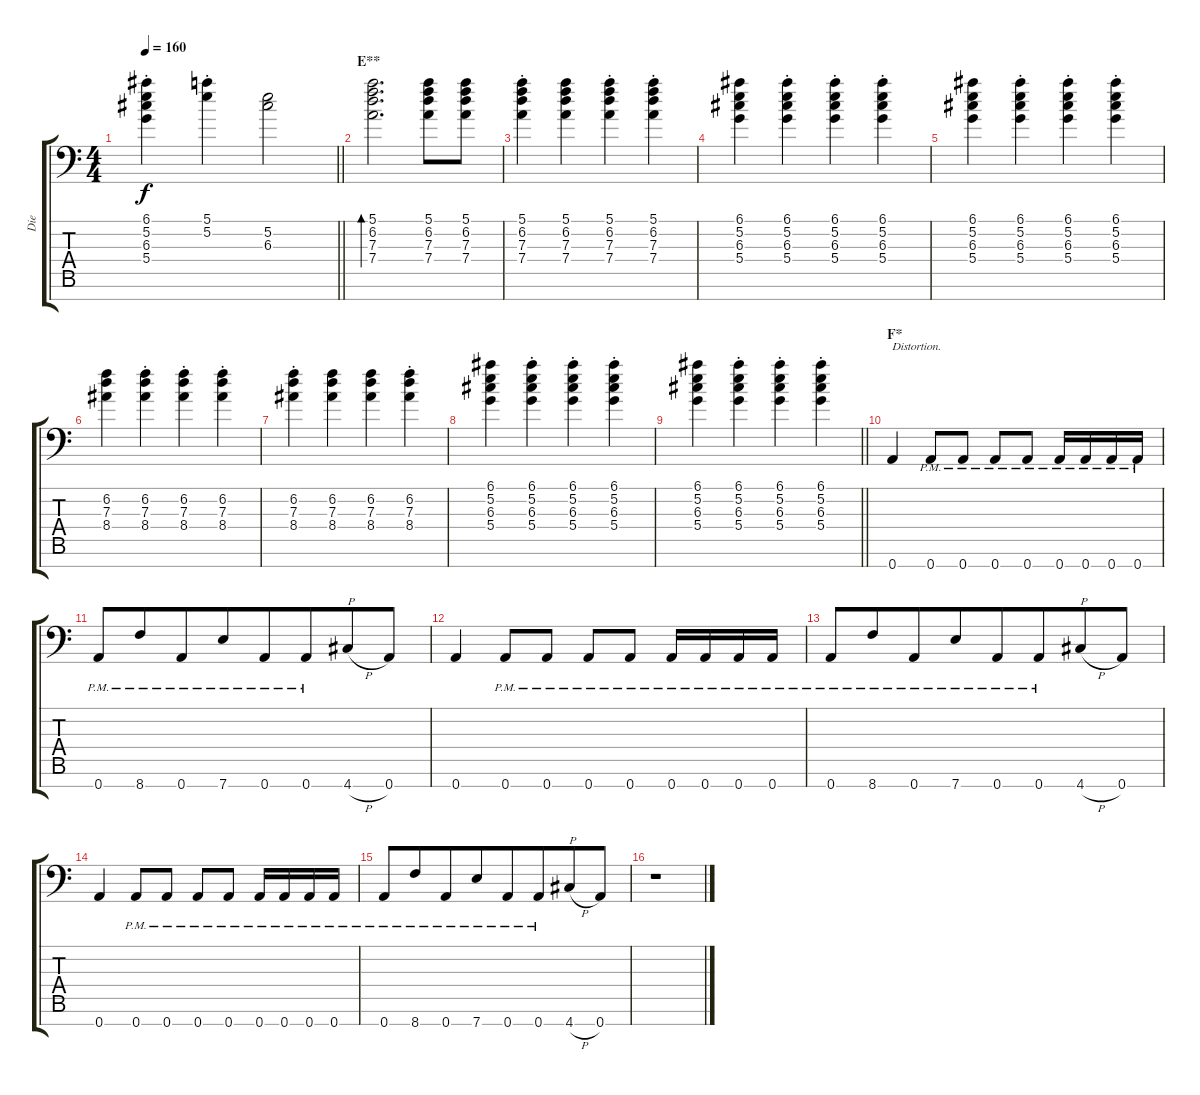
\track ("Die" "Die") {instrument distortionguitar}
\staff {score tabs}
\tuning (E4 B3 G3 D3 A2 D2 A1) {hide}
\ts (4 4)
\tempo 160
\clef f4
\barLineRight lightlight
\ks c
(6.1{st} 5.2{st} 6.3{st} 5.4{st}).4{dy f} (5.1{st} 5.2{st}).4 (5.2 6.3).2 |
\section ("" "E**")
(5.1 6.2 7.3 7.4).2{d bd 240} (5.1 6.2 7.3 7.4).8 (5.1 6.2 7.3 7.4).8 |
(5.1{st} 6.2{st} 7.3{st} 7.4{st}).4 (5.1 6.2 7.3 7.4).4 (5.1{st} 6.2{st} 7.3{st} 7.4{st}).4 (5.1{st} 6.2{st} 7.3{st} 7.4{st}).4 |
(6.1 5.2 6.3 5.4).4 (6.1{st} 5.2{st} 6.3{st} 5.4{st}).4 (6.1{st} 5.2{st} 6.3{st} 5.4{st}).4{beam merge} (6.1{st} 5.2{st} 6.3{st} 5.4{st}).4 |
(6.1 5.2 6.3 5.4).4 (6.1{st} 5.2{st} 6.3{st} 5.4{st}).4 (6.1{st} 5.2{st} 6.3{st} 5.4{st}).4{beam merge} (6.1{st} 5.2{st} 6.3{st} 5.4{st}).4 |
(6.2 7.3 8.4).4 (6.2{st} 7.3{st} 8.4{st}).4 (6.2{st} 7.3{st} 8.4{st}).4 (6.2{st} 7.3{st} 8.4{st}).4 |
(6.2{st} 7.3{st} 8.4{st}).4 (6.2 7.3 8.4).4 (6.2 7.3 8.4).4 (6.2{st} 7.3{st} 8.4{st}).4 |
(6.1 5.2 6.3 5.4).4 (6.1{st} 5.2{st} 6.3{st} 5.4{st}).4 (6.1{st} 5.2{st} 6.3{st} 5.4{st}).4{beam merge} (6.1{st} 5.2{st} 6.3{st} 5.4{st}).4 |
\barLineRight lightlight
(6.1 5.2 6.3 5.4).4 (6.1{st} 5.2{st} 6.3{st} 5.4{st}).4 (6.1{st} 5.2{st} 6.3{st} 5.4{st}).4{beam merge} (6.1{st} 5.2{st} 6.3{st} 5.4{st}).4 |
\section ("" "F*")
0.7.4{txt "Distortion." instrument distortionguitar} 0.7{pm}.8 0.7{pm}.8 0.7{pm}.8{beam merge} 0.7{pm}.8 0.7{pm}.16 0.7{pm}.16{beam merge} 0.7{pm}.16 0.7{pm}.16 |
0.7{pm}.8{beam Up} 8.7{pm}.8{beam Up beam merge} 0.7{pm}.8 7.7{pm}.8{beam merge} 0.7{pm}.8 0.7{pm}.8{beam merge} 4.7{h}.8{txt "P" beam merge} 0.7.8 |
0.7.4 0.7{pm}.8 0.7{pm}.8 0.7{pm}.8{beam merge} 0.7{pm}.8 0.7{pm}.16 0.7{pm}.16{beam merge} 0.7{pm}.16 0.7{pm}.16 |
0.7{pm}.8{beam Up} 8.7{pm}.8{beam Up beam merge} 0.7{pm}.8 7.7{pm}.8{beam merge} 0.7{pm}.8 0.7{pm}.8{beam merge} 4.7{h}.8{txt "P" beam merge} 0.7.8 |
0.7.4 0.7{pm}.8 0.7{pm}.8 0.7{pm}.8{beam merge} 0.7{pm}.8 0.7{pm}.16 0.7{pm}.16{beam merge} 0.7{pm}.16 0.7{pm}.16 |
0.7{pm}.8{beam Up} 8.7{pm}.8{beam Up beam merge} 0.7{pm}.8 7.7{pm}.8{beam merge} 0.7{pm}.8 0.7{pm}.8{beam merge} 4.7{h}.8{txt "P" beam merge} 0.7.8 |
r.1
